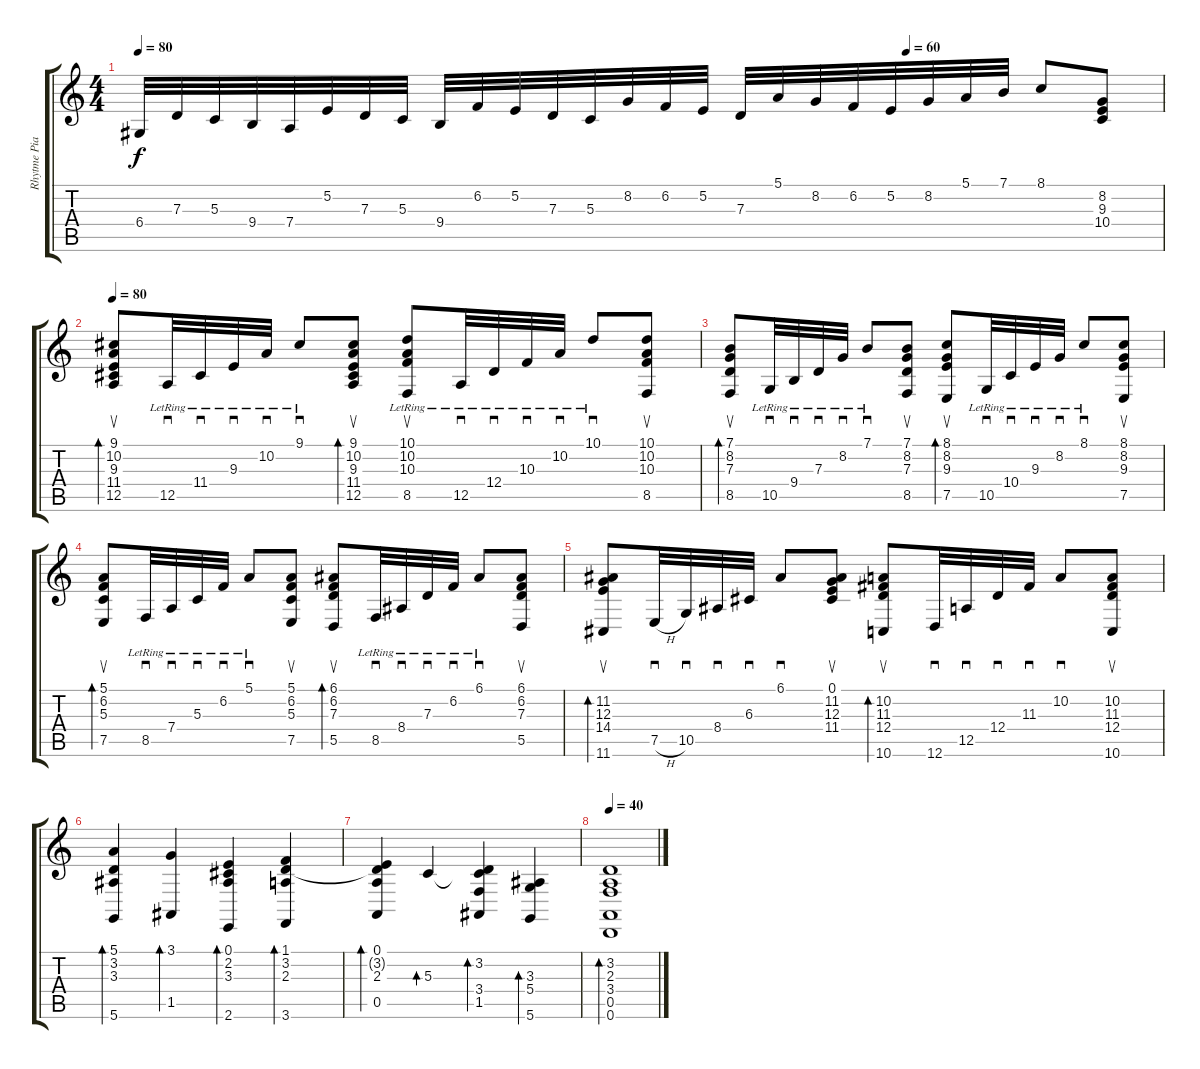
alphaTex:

\track ("Rhytme Piano" "Rhytme Pia") {instrument acousticgrandpiano}
\staff {score tabs}
\tuning (E4 B3 G3 D3 A2 D2) {hide}
\ts (4 4)
\tempo 80
\tempo (60 0.75)
\clef g2
\ks c
6.4.32{dy f} 7.3.32 5.3.32 9.4.32 7.4.32 5.2.32 7.3.32 5.3.32 9.4.32 6.2.32 5.2.32 7.3.32 5.3.32 8.2.32 6.2.32 5.2.32 7.3.32 5.1.32 8.2.32 6.2.32 5.2.32 8.2.32 5.1.32 7.1.32 8.1.8 (8.2 9.3 10.4).8 |
\tempo 80
(9.1 10.2 9.3 11.4 12.5).8{su bd 120} 12.5{lr}.32{sd} 11.4{lr}.32{sd} 9.3{lr}.32{sd} 10.2{lr}.32{sd} 9.1{lr}.8{sd} (9.1 10.2 9.3 11.4 12.5).8{su bd 120} (10.1{lr} 10.2{lr} 10.3{lr} 8.5{lr}).8{su} 12.5{lr}.32{sd} 12.4{lr}.32{sd} 10.3{lr}.32{sd} 10.2{lr}.32{sd} 10.1{lr}.8{sd} (10.1 10.2 10.3 8.5).8{su} |
(7.1 8.2 7.3 8.5).8{su bd 120} 10.5{lr}.32{sd} 9.4{lr}.32{sd} 7.3{lr}.32{sd} 8.2{lr}.32{sd} 7.1{lr}.8{sd} (7.1 8.2 7.3 8.5).8{su} (8.1 8.2 9.3 7.5).8{su bd 120} 10.5{lr}.32{sd} 10.4{lr}.32{sd} 9.3{lr}.32{sd} 8.2{lr}.32{sd} 8.1{lr}.8{sd} (8.1 8.2 9.3 7.5).8{su} |
(5.1 6.2 5.3 7.5).8{su bd 120} 8.5{lr}.32{sd} 7.4{lr}.32{sd} 5.3{lr}.32{sd} 6.2{lr}.32{sd} 5.1{lr}.8{sd} (5.1 6.2 5.3 7.5).8{su} (6.1 6.2 7.3 5.5).8{su bd 120} 8.5{lr}.32{sd} 8.4{lr}.32{sd} 7.3{lr}.32{sd} 6.2{lr}.32{sd} 6.1{lr}.8{sd} (6.1 6.2 7.3 5.5).8{su} |
(11.2 12.3 14.4 11.6).8{su bd 120} 7.5{h}.32{sd} 10.5.32{sd} 8.4.32{sd} 6.3.32{sd} 6.1.8{sd} (0.1 11.2 12.3 11.4).8{su} (10.2 11.3 12.4 10.6).8{su bd 120} 12.6.32{sd} 12.5.32{sd} 12.4.32{sd} 11.3.32{sd} 10.2.8{sd} (10.2 11.3 12.4 10.6).8{su} |
(5.1 3.2 3.3 5.6).4{bd 240} (3.1 1.5).4{bd 240} (0.1 2.2 3.3 2.6).4{bd 240} (1.1 3.2 2.3 3.6).4{bd 240} |
(0.1 3.2{t} 2.3 0.5).4{bd 240} 5.3.4{bd 240} (3.2 5.3{t} 3.4 1.5).4{bd 240} (3.3 5.4 5.6).4{bd 240} |
\tempo 40
(3.2 2.3 3.4 0.5 0.6).1{bd 240}
